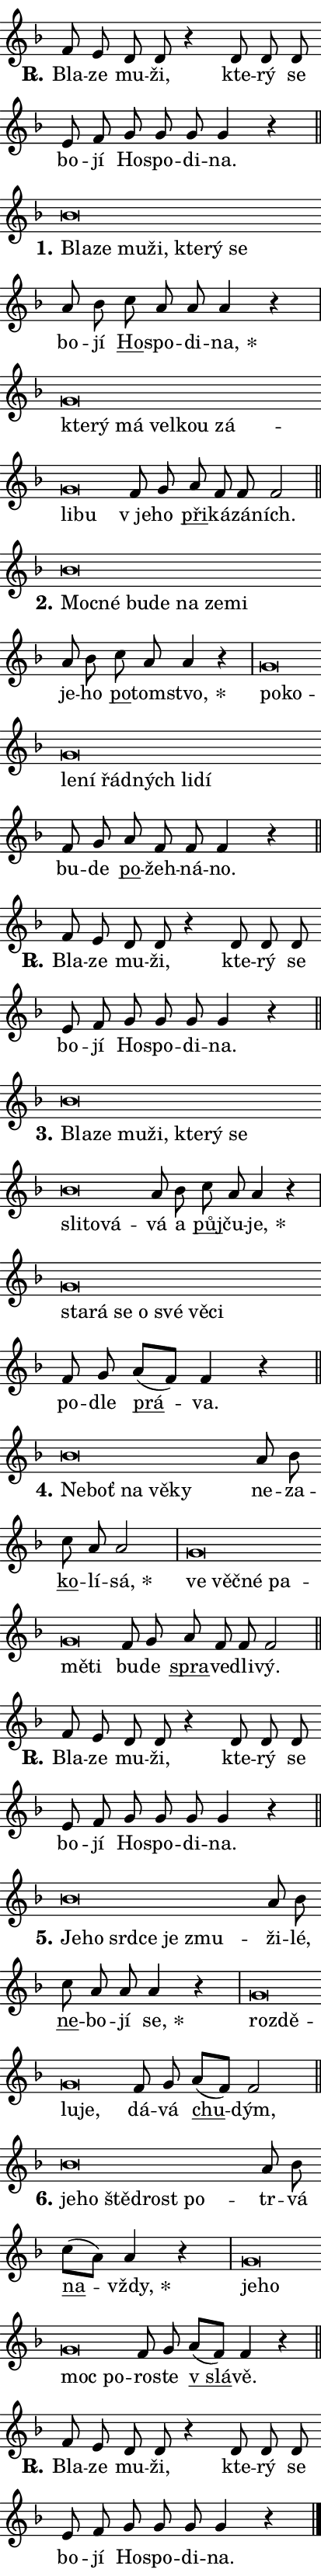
\version "2.22.1"
\header { tagline = "" }
\paper {
  indent = 0\cm
  top-margin = 0\cm
  right-margin = 0\cm
  bottom-margin = 0\cm
  left-margin = 0\cm
  paper-width = 7\cm
  page-breaking = #ly:one-page-breaking
  system-system-spacing.basic-distance = #11
  score-system-spacing.basic-distance = #11
  ragged-last = ##f
}


%% Author: Thomas Morley
%% https://lists.gnu.org/archive/html/lilypond-user/2020-05/msg00002.html
#(define (line-position grob)
"Returns position of @var[grob} in current system:
   @code{'start}, if at first time-step
   @code{'end}, if at last time-step
   @code{'middle} otherwise
"
  (let* ((col (ly:item-get-column grob))
         (ln (ly:grob-object col 'left-neighbor))
         (rn (ly:grob-object col 'right-neighbor))
         (col-to-check-left (if (ly:grob? ln) ln col))
         (col-to-check-right (if (ly:grob? rn) rn col))
         (break-dir-left
           (and
             (ly:grob-property col-to-check-left 'non-musical #f)
             (ly:item-break-dir col-to-check-left)))
         (break-dir-right
           (and
             (ly:grob-property col-to-check-right 'non-musical #f)
             (ly:item-break-dir col-to-check-right))))
        (cond ((eqv? 1 break-dir-left) 'start)
              ((eqv? -1 break-dir-right) 'end)
              (else 'middle))))

#(define (tranparent-at-line-position vctor)
  (lambda (grob)
  "Relying on @code{line-position} select the relevant enry from @var{vctor}.
Used to determine transparency,"
    (case (line-position grob)
      ((end) (not (vector-ref vctor 0)))
      ((middle) (not (vector-ref vctor 1)))
      ((start) (not (vector-ref vctor 2))))))

noteHeadBreakVisibility =
#(define-music-function (break-visibility)(vector?)
"Makes @code{NoteHead}s transparent relying on @var{break-visibility}"
#{
  \override NoteHead.transparent =
    #(tranparent-at-line-position break-visibility)
#})

#(define delete-ledgers-for-transparent-note-heads
  (lambda (grob)
    "Reads whether a @code{NoteHead} is transparent.
If so this @code{NoteHead} is removed from @code{'note-heads} from
@var{grob}, which is supposed to be @code{LedgerLineSpanner}.
As a result ledgers are not printed for this @code{NoteHead}"
    (let* ((nhds-array (ly:grob-object grob 'note-heads))
           (nhds-list
             (if (ly:grob-array? nhds-array)
                 (ly:grob-array->list nhds-array)
                 '()))
           ;; Relies on the transparent-property being done before
           ;; Staff.LedgerLineSpanner.after-line-breaking is executed.
           ;; This is fragile ...
           (to-keep
             (remove
               (lambda (nhd)
                 (ly:grob-property nhd 'transparent #f))
               nhds-list)))
      ;; TODO find a better method to iterate over grob-arrays, similiar
      ;; to filter/remove etc for lists
      ;; For now rebuilt from scratch
      (set! (ly:grob-object grob 'note-heads)  '())
      (for-each
        (lambda (nhd)
          (ly:pointer-group-interface::add-grob grob 'note-heads nhd))
        to-keep))))

hideNotes = {
  \noteHeadBreakVisibility #begin-of-line-visible
}
unHideNotes = {
  \noteHeadBreakVisibility #all-visible
}

% work-around for resetting accidentals
% https://lilypond.org/doc/v2.23/Documentation/notation/displaying-rhythms#unmetered-music
cadenzaMeasure = {
  \cadenzaOff
  \partial 1024 s1024
  \cadenzaOn
}

#(define-markup-command (accent layout props text) (markup?)
  "Underline accented syllable"
  (interpret-markup layout props
    #{\markup \override #'(offset . 4.3) \underline { #text }#}))

responsum = \markup \concat {
  "R" \hspace #-1.05 \path #0.1 #'((moveto 0 0.07) (lineto 0.9 0.8)) \hspace #0.05 "."
}

\layout {
    \context {
        \Staff
        \remove "Time_signature_engraver"
        \override LedgerLineSpanner.after-line-breaking = #delete-ledgers-for-transparent-note-heads
    }
    \context {
        \Voice {
            \override NoteHead.output-attributes = #'((class . "notehead"))
            \override Hairpin.height = #0.55
        }
    }
    \context {
        \Lyrics {
            \override StanzaNumber.output-attributes = #'((class . "stanzanumber"))
            \override LyricSpace.minimum-distance = #0.9
            \override LyricText.font-name = #"TeX Gyre Schola"
            \override LyricText.font-size = 1
            \override StanzaNumber.font-name = #"TeX Gyre Schola Bold"
            \override StanzaNumber.font-size = 1
        }
    }
}

% magnetic-lyrics.ily
%
%   written by
%     Jean Abou Samra <jean@abou-samra.fr>
%     Werner Lemberg <wl@gnu.org>
%
%   adapted by
%     Jiri Hon <jiri.hon@gmail.com>
%
% Version 2022-Apr-15

% https://www.mail-archive.com/lilypond-user@gnu.org/msg149350.html

#(define (Left_hyphen_pointer_engraver context)
   "Collect syllable-hyphen-syllable occurrences in lyrics and store
them in properties.  This engraver only looks to the left.  For
example, if the lyrics input is @code{foo -- bar}, it does the
following.

@itemize @bullet
@item
Set the @code{text} property of the @code{LyricHyphen} grob between
@q{foo} and @q{bar} to @code{foo}.

@item
Set the @code{left-hyphen} property of the @code{LyricText} grob with
text @q{foo} to the @code{LyricHyphen} grob between @q{foo} and
@q{bar}.
@end itemize

Use this auxiliary engraver in combination with the
@code{lyric-@/text::@/apply-@/magnetic-@/offset!} hook."
   (let ((hyphen #f)
         (text #f))
     (make-engraver
      (acknowledgers
       ((lyric-syllable-interface engraver grob source-engraver)
        (set! text grob)))
      (end-acknowledgers
       ((lyric-hyphen-interface engraver grob source-engraver)
        ;(when (not (grob::has-interface grob 'lyric-space-interface))
          (set! hyphen grob)));)
      ((stop-translation-timestep engraver)
       (when (and text hyphen)
         (ly:grob-set-object! text 'left-hyphen hyphen))
       (set! text #f)
       (set! hyphen #f)))))

#(define (lyric-text::apply-magnetic-offset! grob)
   "If the space between two syllables is less than the value in
property @code{LyricText@/.details@/.squash-threshold}, move the right
syllable to the left so that it gets concatenated with the left
syllable.

Use this function as a hook for
@code{LyricText@/.after-@/line-@/breaking} if the
@code{Left_@/hyphen_@/pointer_@/engraver} is active."
   (let ((hyphen (ly:grob-object grob 'left-hyphen #f)))
     (when hyphen
       (let ((left-text (ly:spanner-bound hyphen LEFT)))
         (when (grob::has-interface left-text 'lyric-syllable-interface)
           (let* ((common (ly:grob-common-refpoint grob left-text X))
                  (this-x-ext (ly:grob-extent grob common X))
                  (left-x-ext
                   (begin
                     ;; Trigger magnetism for left-text.
                     (ly:grob-property left-text 'after-line-breaking)
                     (ly:grob-extent left-text common X)))
                  ;; `delta` is the gap width between two syllables.
                  (delta (- (interval-start this-x-ext)
                            (interval-end left-x-ext)))
                  (details (ly:grob-property grob 'details))
                  (threshold (assoc-get 'squash-threshold details 0.2)))
             (when (< delta threshold)
               (let* (;; We have to manipulate the input text so that
                      ;; ligatures crossing syllable boundaries are not
                      ;; disabled.  For languages based on the Latin
                      ;; script this is essentially a beautification.
                      ;; However, for non-Western scripts it can be a
                      ;; necessity.
                      (lt (ly:grob-property left-text 'text))
                      (rt (ly:grob-property grob 'text))
                      (is-space (grob::has-interface hyphen 'lyric-space-interface))
                      (space (if is-space " " ""))
                      (space-markup (grob-interpret-markup grob " "))
                      (space-size (interval-length (ly:stencil-extent space-markup X)))
                      (extra-delta (if is-space space-size 0))
                      ;; Append new syllable.
                      (ltrt-space (if (and (string? lt) (string? rt))
                                (string-append lt space rt)
                                (make-concat-markup (list lt space rt))))
                      ;; Right-align `ltrt` to the right side.
                      (ltrt-space-markup (grob-interpret-markup
                               grob
                               (make-translate-markup
                                (cons (interval-length this-x-ext) 0)
                                (make-right-align-markup ltrt-space)))))
                 (begin
                   ;; Don't print `left-text`.
                   (ly:grob-set-property! left-text 'stencil #f)
                   ;; Set text and stencil (which holds all collected
                   ;; syllables so far) and shift it to the left.
                   (ly:grob-set-property! grob 'text ltrt-space)
                   (ly:grob-set-property! grob 'stencil ltrt-space-markup)
                   (ly:grob-translate-axis! grob (- (- delta extra-delta)) X))))))))))


#(define (lyric-hyphen::displace-bounds-first grob)
   ;; Make very sure this callback isn't triggered too early.
   (let ((left (ly:spanner-bound grob LEFT))
         (right (ly:spanner-bound grob RIGHT)))
     (ly:grob-property left 'after-line-breaking)
     (ly:grob-property right 'after-line-breaking)
     (ly:lyric-hyphen::print grob)))

squashThreshold = #0.4

\layout {
  \context {
    \Lyrics
    \consists #Left_hyphen_pointer_engraver
    \override LyricText.after-line-breaking =
      #lyric-text::apply-magnetic-offset!
    \override LyricHyphen.stencil = #lyric-hyphen::displace-bounds-first
    \override LyricText.details.squash-threshold = \squashThreshold
    \override LyricHyphen.minimum-distance = 0
    \override LyricHyphen.minimum-length = \squashThreshold
  }
}

squash = \override LyricText.details.squash-threshold = 9999
unSquash = \override LyricText.details.squash-threshold = \squashThreshold

left = \override LyricText.self-alignment-X = #LEFT
unLeft = \revert LyricText.self-alignment-X

starOffset = #(lambda (grob) 
                (let ((x_offset (ly:self-alignment-interface::aligned-on-x-parent grob)))
                  (if (= x_offset 0) 0 (+ x_offset 1.2))))

star = #(define-music-function (syllable)(string?)
"Append star separator at the end of a syllable"
#{
  \once \override LyricText.X-offset = #starOffset
  \lyricmode { \markup {
    #syllable
    \override #'((font-name . "TeX Gyre Schola Bold")) \hspace #0.2 \lower #0.65 \larger "*"
  } }
#})

starAccent = #(define-music-function (syllable)(string?)
"Append star separator at the end of a syllable and make accent"
#{
  \once \override LyricText.X-offset = #starOffset
  \lyricmode { \markup {
    \accent #syllable
    \override #'((font-name . "TeX Gyre Schola Bold")) \hspace #0.2 \lower #0.65 \larger "*"
  } }
#})

breath = #(define-music-function (syllable)(string?)
"Append breathing indicator at the end of a syllable"
#{
  \lyricmode { \markup { #syllable "+" } }
#})

optionalBreath = #(define-music-function (syllable)(string?)
"Append optional breathing indicator at the end of a syllable"
#{
  \lyricmode { \markup { #syllable "(+)" } }
#})


\score {
    <<
        \new Voice = "melody" { \cadenzaOn \key f \major \relative { f'8 e d d r4 \bar "" d8 d d \bar "" e f \bar "" g g g g4 r \cadenzaMeasure \bar "||" \break }
\relative { bes'\breve*1/16 \hideNotes \breve*1/16 \bar "" \breve*1/16 \bar "" \breve*1/16 \bar "" \breve*1/16 \bar "" \breve*1/16 \breve*1/16 \bar "" \unHideNotes a8 bes \bar "" c a a a4 r \cadenzaMeasure \bar "|" g\breve*1/16 \hideNotes \breve*1/16 \bar "" \breve*1/16 \bar "" \breve*1/16 \bar "" \breve*1/16 \bar "" \breve*1/16 \bar "" \breve*1/16 \breve*1/16 \bar "" \unHideNotes f8 g \bar "" a f f f2 \cadenzaMeasure \bar "||" \break }
\relative { bes'\breve*1/16 \hideNotes \breve*1/16 \bar "" \breve*1/16 \bar "" \breve*1/16 \bar "" \breve*1/16 \bar "" \breve*1/16 \breve*1/16 \bar "" \unHideNotes a8 bes \bar "" c a a4 r \cadenzaMeasure \bar "|" g\breve*1/16 \hideNotes \breve*1/16 \bar "" \breve*1/16 \bar "" \breve*1/16 \bar "" \breve*1/16 \bar "" \breve*1/16 \bar "" \breve*1/16 \breve*1/16 \bar "" \unHideNotes f8 g \bar "" a f f f4 r \cadenzaMeasure \bar "||" \break }
\relative { f'8 e d d r4 \bar "" d8 d d \bar "" e f \bar "" g g g g4 r \cadenzaMeasure \bar "||" \break }
\relative { bes'\breve*1/16 \hideNotes \breve*1/16 \bar "" \breve*1/16 \bar "" \breve*1/16 \bar "" \breve*1/16 \bar "" \breve*1/16 \bar "" \breve*1/16 \bar "" \breve*1/16 \bar "" \breve*1/16 \breve*1/16 \bar "" \unHideNotes a8 bes \bar "" c a a4 r \cadenzaMeasure \bar "|" g\breve*1/16 \hideNotes \breve*1/16 \bar "" \breve*1/16 \bar "" \breve*1/16 \bar "" \breve*1/16 \bar "" \breve*1/16 \breve*1/16 \bar "" \unHideNotes f8 g \bar "" a[( f)] f4 r \cadenzaMeasure \bar "||" \break }
\relative { bes'\breve*1/16 \hideNotes \breve*1/16 \bar "" \breve*1/16 \bar "" \breve*1/16 \breve*1/16 \bar "" \unHideNotes a8 bes \bar "" c a a2 \cadenzaMeasure \bar "|" g\breve*1/16 \hideNotes \breve*1/16 \bar "" \breve*1/16 \bar "" \breve*1/16 \bar "" \breve*1/16 \breve*1/16 \bar "" \unHideNotes f8 g \bar "" a f f f2 \cadenzaMeasure \bar "||" \break }
\relative { f'8 e d d r4 \bar "" d8 d d \bar "" e f \bar "" g g g g4 r \cadenzaMeasure \bar "||" \break }
\relative { bes'\breve*1/16 \hideNotes \breve*1/16 \bar "" \breve*1/16 \bar "" \breve*1/16 \bar "" \breve*1/16 \breve*1/16 \bar "" \unHideNotes a8 bes \bar "" c a a a4 r \cadenzaMeasure \bar "|" g\breve*1/16 \hideNotes \breve*1/16 \bar "" \breve*1/16 \breve*1/16 \bar "" \unHideNotes f8 g \bar "" a[( f)] f2 \cadenzaMeasure \bar "||" \break }
\relative { bes'\breve*1/16 \hideNotes \breve*1/16 \bar "" \breve*1/16 \bar "" \breve*1/16 \breve*1/16 \bar "" \unHideNotes a8 bes \bar "" c[( a)] a4 r \cadenzaMeasure \bar "|" g\breve*1/16 \hideNotes \breve*1/16 \bar "" \breve*1/16 \breve*1/16 \bar "" \unHideNotes f8 g \bar "" a[( f)] f4 r \cadenzaMeasure \bar "||" \break }
\relative { f'8 e d d r4 \bar "" d8 d d \bar "" e f \bar "" g g g g4 r \cadenzaMeasure \bar "||" \break } \bar "|." }
        \new Lyrics \lyricsto "melody" { \lyricmode { \set stanza = \responsum
Bla -- ze mu -- ži, kte -- rý se bo -- jí Ho -- spo -- di -- na.
\set stanza = "1."
\left Bla -- \squash ze mu -- ži, kte -- rý se \unLeft \unSquash bo -- jí \markup \accent Ho -- spo -- di -- \star na, \left kte -- \squash rý má vel -- kou zá -- li -- bu \unLeft \unSquash "v je" -- ho \markup \accent při -- ká -- zá -- ních.
\set stanza = "2."
\left Moc -- \squash né bu -- de na ze -- mi \unLeft \unSquash je -- ho \markup \accent po -- tom -- \star stvo, \left po -- \squash ko -- le -- ní řád -- ných li -- dí \unLeft \unSquash bu -- de \markup \accent po -- žeh -- ná -- no.
\set stanza = \responsum
Bla -- ze mu -- ži, kte -- rý se bo -- jí Ho -- spo -- di -- na.
\set stanza = "3."
\left Bla -- \squash ze mu -- ži, kte -- rý se sli -- to -- vá -- \unLeft \unSquash vá a \markup \accent půj -- ču -- \star je, \left sta -- \squash rá se o své vě -- ci \unLeft \unSquash po -- dle \markup \accent prá -- va.
\set stanza = "4."
\left Ne -- \squash boť na vě -- ky \unLeft \unSquash ne -- za -- \markup \accent ko -- lí -- \star sá, \left ve \squash věč -- né pa -- mě -- ti \unLeft \unSquash bu -- de \markup \accent spra -- ve -- dli -- vý.
\set stanza = \responsum
Bla -- ze mu -- ži, kte -- rý se bo -- jí Ho -- spo -- di -- na.
\set stanza = "5."
\left Je -- \squash ho srd -- ce je zmu -- \unLeft \unSquash ži -- lé, \markup \accent ne -- bo -- jí \star se, \left roz -- \squash dě -- lu -- je, \unLeft \unSquash dá -- vá \markup \accent chu -- dým,
\set stanza = "6."
\left je -- \squash ho ště -- drost po -- \unLeft \unSquash tr -- vá \markup \accent na -- \star vždy, \left je -- \squash ho moc po -- \unLeft \unSquash ro -- ste \markup \accent "v slá" -- vě.
\set stanza = \responsum
Bla -- ze mu -- ži, kte -- rý se bo -- jí Ho -- spo -- di -- na. } }
    >>
    \layout {}
}
